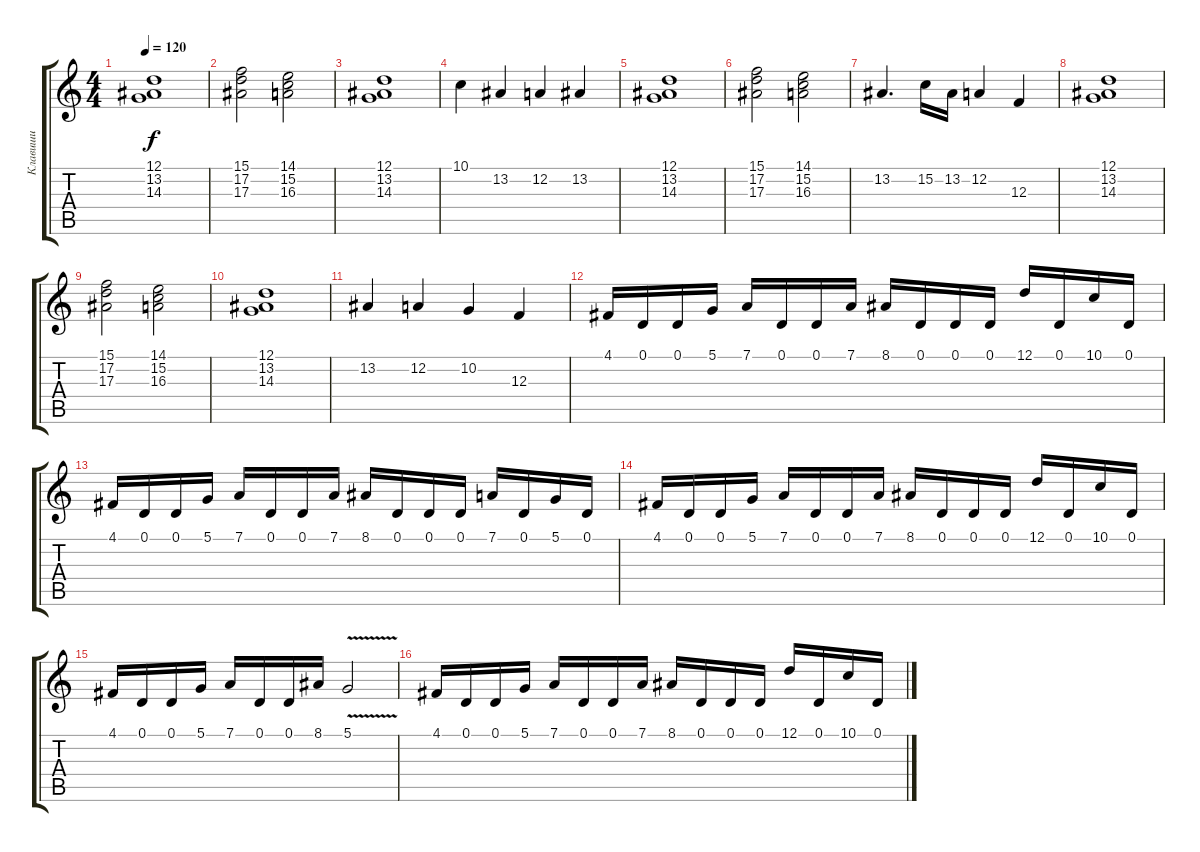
\track ("Клавиши" "Клавиши") {instrument pad1newage}
\staff {score tabs}
\tuning (D4 A3 F3 C3 G2 D2) {hide}
\ts (4 4)
\tempo 120
\clef g2
\ks c
(12.1 13.2 14.3).1{dy f volume 8 instrument stringensemble1} |
(15.1 17.2 17.3).2 (14.1 15.2 16.3).2 |
(12.1 13.2 14.3).1 |
10.1.4 13.2.4 12.2.4 13.2.4 |
(12.1 13.2 14.3).1 |
(15.1 17.2 17.3).2 (14.1 15.2 16.3).2 |
13.2.4{d} 15.2.16 13.2.16 12.2.4 12.3.4 |
(12.1 13.2 14.3).1 |
(15.1 17.2 17.3).2 (14.1 15.2 16.3).2 |
(12.1 13.2 14.3).1 |
13.2.4 12.2.4 10.2.4 12.3.4 |
4.1.16{volume 10 instrument pad1newage} 0.1.16 0.1.16 5.1.16 7.1.16 0.1.16 0.1.16 7.1.16 8.1.16 0.1.16 0.1.16 0.1.16 12.1.16 0.1.16 10.1.16 0.1.16 |
4.1.16 0.1.16 0.1.16 5.1.16 7.1.16 0.1.16 0.1.16 7.1.16 8.1.16 0.1.16 0.1.16 0.1.16 7.1.16 0.1.16 5.1.16 0.1.16 |
4.1.16 0.1.16 0.1.16 5.1.16 7.1.16 0.1.16 0.1.16 7.1.16 8.1.16 0.1.16 0.1.16 0.1.16 12.1.16 0.1.16 10.1.16 0.1.16 |
4.1.16 0.1.16 0.1.16 5.1.16 7.1.16 0.1.16 0.1.16 8.1.16 5.1{v}.2 |
4.1.16 0.1.16 0.1.16 5.1.16 7.1.16 0.1.16 0.1.16 7.1.16 8.1.16 0.1.16 0.1.16 0.1.16 12.1.16 0.1.16 10.1.16 0.1.16
